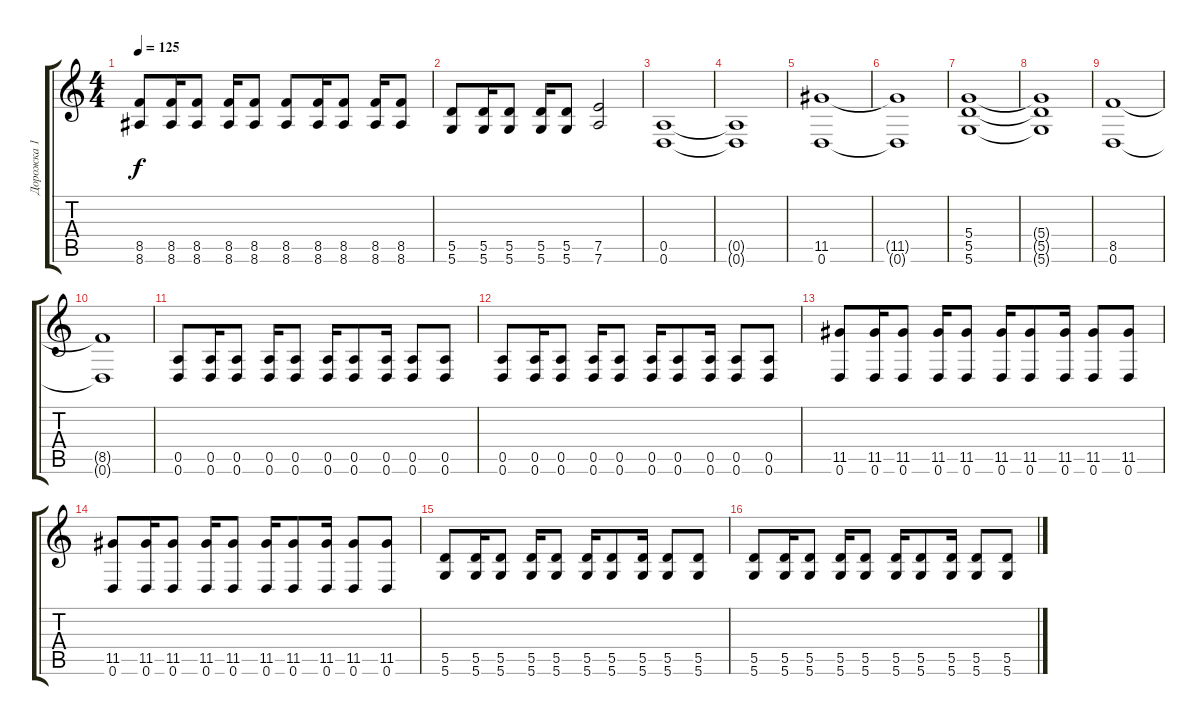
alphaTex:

\track ("Дорожка 1" "Дорожка 1") {instrument distortionguitar}
\staff {score tabs}
\tuning (E4 B3 G3 D3 A2 D2) {hide}
\ts (4 4)
\tempo 125
\clef g2
\ks c
(8.5 8.6).8{dy f} (8.5 8.6).16 (8.5 8.6).8 (8.5 8.6).16 (8.5 8.6).8 (8.5 8.6).8 (8.5 8.6).16 (8.5 8.6).8 (8.5 8.6).16 (8.5 8.6).8 |
(5.5 5.6).8 (5.5 5.6).16 (5.5 5.6).8 (5.5 5.6).16 (5.5 5.6).8 (7.5 7.6).2 |
(0.5 0.6).1 |
(0.5{t} 0.6{t}).1 |
(11.5 0.6).1 |
(11.5{t} 0.6{t}).1 |
(5.4 5.5 5.6).1 |
(5.4{t} 5.5{t} 5.6{t}).1 |
(8.5 0.6).1 |
(8.5{t} 0.6{t}).1 |
(0.5 0.6).8 (0.5 0.6).16 (0.5 0.6).8 (0.5 0.6).16 (0.5 0.6).8 (0.5 0.6).16 (0.5 0.6).8 (0.5 0.6).16 (0.5 0.6).8 (0.5 0.6).8 |
(0.5 0.6).8 (0.5 0.6).16 (0.5 0.6).8 (0.5 0.6).16 (0.5 0.6).8 (0.5 0.6).16 (0.5 0.6).8 (0.5 0.6).16 (0.5 0.6).8 (0.5 0.6).8 |
(11.5 0.6).8 (11.5 0.6).16 (11.5 0.6).8 (11.5 0.6).16 (11.5 0.6).8 (11.5 0.6).16 (11.5 0.6).8 (11.5 0.6).16 (11.5 0.6).8 (11.5 0.6).8 |
(11.5 0.6).8 (11.5 0.6).16 (11.5 0.6).8 (11.5 0.6).16 (11.5 0.6).8 (11.5 0.6).16 (11.5 0.6).8 (11.5 0.6).16 (11.5 0.6).8 (11.5 0.6).8 |
(5.5 5.6).8 (5.5 5.6).16 (5.5 5.6).8 (5.5 5.6).16 (5.5 5.6).8 (5.5 5.6).16 (5.5 5.6).8 (5.5 5.6).16 (5.5 5.6).8 (5.5 5.6).8 |
(5.5 5.6).8 (5.5 5.6).16 (5.5 5.6).8 (5.5 5.6).16 (5.5 5.6).8 (5.5 5.6).16 (5.5 5.6).8 (5.5 5.6).16 (5.5 5.6).8 (5.5 5.6).8
